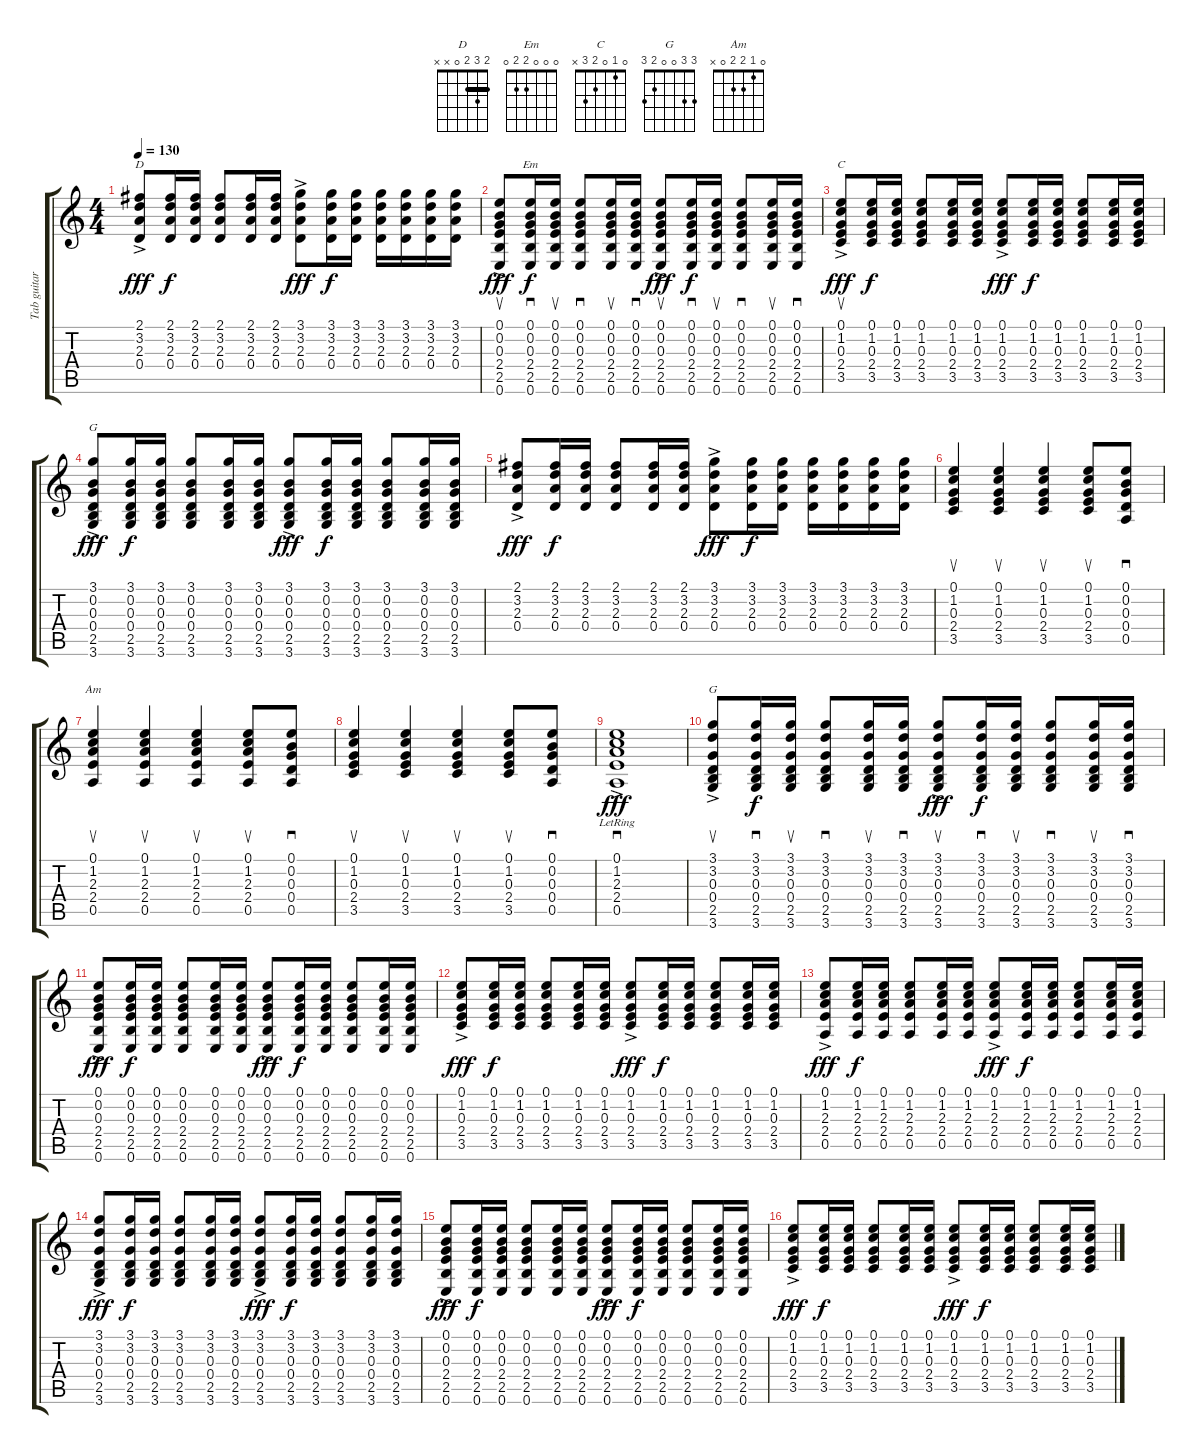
\track ("Tab guitare rithm" "Tab guitar") {instrument acousticguitarsteel}
\staff {score tabs}
\tuning (E4 B3 G3 D3 A2 E2) {hide}
\chord ("D" 2 3 2 0 x x) {barre 2}
\chord ("Em" 0 0 0 2 2 0)
\chord ("C" 0 1 0 2 3 x)
\chord ("G" 3 0 0 0 2 3)
\chord ("Am" 0 1 2 2 0 x)
\chord ("G" 3 3 0 0 2 3)
\ts (4 4)
\tempo 130
\clef g2
\ks c
(2.1{ac} 3.2 2.3 0.4).8{ch "D" dy fff} (2.1 3.2 2.3 0.4).16{dy f} (2.1 3.2 2.3 0.4).16 (2.1 3.2 2.3 0.4).8 (2.1 3.2 2.3 0.4).16 (2.1 3.2 2.3 0.4).16 (3.1{ac} 3.2 2.3 0.4).8{dy fff} (3.1 3.2 2.3 0.4).16{dy f} (3.1 3.2 2.3 0.4).16 (3.1 3.2 2.3 0.4).16 (3.1 3.2 2.3 0.4).16 (3.1 3.2 2.3 0.4).16 (3.1 3.2 2.3 0.4).16 |
(0.1{ac} 0.2 0.3 2.4 2.5 0.6).8{su dy fff} (0.1 0.2 0.3 2.4 2.5 0.6).16{sd ch "Em" dy f} (0.1 0.2 0.3 2.4 2.5 0.6).16{su} (0.1 0.2 0.3 2.4 2.5 0.6).8{sd} (0.1 0.2 0.3 2.4 2.5 0.6).16{su} (0.1 0.2 0.3 2.4 2.5 0.6).16{sd} (0.1{ac} 0.2 0.3 2.4 2.5 0.6).8{su dy fff} (0.1 0.2 0.3 2.4 2.5 0.6).16{sd dy f} (0.1 0.2 0.3 2.4 2.5 0.6).16{su} (0.1 0.2 0.3 2.4 2.5 0.6).8{sd} (0.1 0.2 0.3 2.4 2.5 0.6).16{su} (0.1 0.2 0.3 2.4 2.5 0.6).16{sd} |
(0.1{ac} 1.2 0.3 2.4 3.5).8{su ch "C" dy fff} (0.1 1.2 0.3 2.4 3.5).16{dy f} (0.1 1.2 0.3 2.4 3.5).16 (0.1 1.2 0.3 2.4 3.5).8 (0.1 1.2 0.3 2.4 3.5).16 (0.1 1.2 0.3 2.4 3.5).16 (0.1{ac} 1.2 0.3 2.4 3.5).8{dy fff} (0.1 1.2 0.3 2.4 3.5).16{dy f} (0.1 1.2 0.3 2.4 3.5).16 (0.1 1.2 0.3 2.4 3.5).8 (0.1 1.2 0.3 2.4 3.5).16 (0.1 1.2 0.3 2.4 3.5).16 |
(3.1{ac} 0.2 0.3 0.4 2.5 3.6).8{ch "G" dy fff} (3.1 0.2 0.3 0.4 2.5 3.6).16{dy f} (3.1 0.2 0.3 0.4 2.5 3.6).16 (3.1 0.2 0.3 0.4 2.5 3.6).8 (3.1 0.2 0.3 0.4 2.5 3.6).16 (3.1 0.2 0.3 0.4 2.5 3.6).16 (3.1{ac} 0.2 0.3 0.4 2.5 3.6).8{dy fff} (3.1 0.2 0.3 0.4 2.5 3.6).16{dy f} (3.1 0.2 0.3 0.4 2.5 3.6).16 (3.1 0.2 0.3 0.4 2.5 3.6).8 (3.1 0.2 0.3 0.4 2.5 3.6).16 (3.1 0.2 0.3 0.4 2.5 3.6).16 |
(2.1{ac} 3.2 2.3 0.4).8{dy fff} (2.1 3.2 2.3 0.4).16{dy f} (2.1 3.2 2.3 0.4).16 (2.1 3.2 2.3 0.4).8 (2.1 3.2 2.3 0.4).16 (2.1 3.2 2.3 0.4).16 (3.1{ac} 3.2 2.3 0.4).8{dy fff} (3.1 3.2 2.3 0.4).16{dy f} (3.1 3.2 2.3 0.4).16 (3.1 3.2 2.3 0.4).16 (3.1 3.2 2.3 0.4).16 (3.1 3.2 2.3 0.4).16 (3.1 3.2 2.3 0.4).16 |
(0.1 1.2 0.3 2.4 3.5).4{su} (0.1 1.2 0.3 2.4 3.5).4{su} (0.1 1.2 0.3 2.4 3.5).4{su} (0.1 1.2 0.3 2.4 3.5).8{su} (0.1 0.2 0.3 0.4 0.5).8{sd} |
(0.1 1.2 2.3 2.4 0.5).4{su ch "Am"} (0.1 1.2 2.3 2.4 0.5).4{su} (0.1 1.2 2.3 2.4 0.5).4{su} (0.1 1.2 2.3 2.4 0.5).8{su} (0.1 0.2 0.3 0.4 0.5).8{sd} |
(0.1 1.2 0.3 2.4 3.5).4{su} (0.1 1.2 0.3 2.4 3.5).4{su} (0.1 1.2 0.3 2.4 3.5).4{su} (0.1 1.2 0.3 2.4 3.5).8{su} (0.1 0.2 0.3 0.4 0.5).8{sd} |
(0.1 1.2 2.3 2.4 0.5{ac lr}).1{sd dy fff} |
(3.1{ac} 3.2 0.3 0.4 2.5 3.6).8{su ch "G"} (3.1 3.2 0.3 0.4 2.5 3.6).16{sd dy f} (3.1 3.2 0.3 0.4 2.5 3.6).16{su} (3.1 3.2 0.3 0.4 2.5 3.6).8{sd} (3.1 3.2 0.3 0.4 2.5 3.6).16{su} (3.1 3.2 0.3 0.4 2.5 3.6).16{sd} (3.1{ac} 3.2 0.3 0.4 2.5 3.6).8{su dy fff} (3.1 3.2 0.3 0.4 2.5 3.6).16{sd dy f} (3.1 3.2 0.3 0.4 2.5 3.6).16{su} (3.1 3.2 0.3 0.4 2.5 3.6).8{sd} (3.1 3.2 0.3 0.4 2.5 3.6).16{su} (3.1 3.2 0.3 0.4 2.5 3.6).16{sd} |
(0.1{ac} 0.2 0.3 2.4 2.5 0.6).8{dy fff} (0.1 0.2 0.3 2.4 2.5 0.6).16{dy f} (0.1 0.2 0.3 2.4 2.5 0.6).16 (0.1 0.2 0.3 2.4 2.5 0.6).8 (0.1 0.2 0.3 2.4 2.5 0.6).16 (0.1 0.2 0.3 2.4 2.5 0.6).16 (0.1{ac} 0.2 0.3 2.4 2.5 0.6).8{dy fff} (0.1 0.2 0.3 2.4 2.5 0.6).16{dy f} (0.1 0.2 0.3 2.4 2.5 0.6).16 (0.1 0.2 0.3 2.4 2.5 0.6).8 (0.1 0.2 0.3 2.4 2.5 0.6).16 (0.1 0.2 0.3 2.4 2.5 0.6).16 |
(0.1{ac} 1.2 0.3 2.4 3.5).8{dy fff} (0.1 1.2 0.3 2.4 3.5).16{dy f} (0.1 1.2 0.3 2.4 3.5).16 (0.1 1.2 0.3 2.4 3.5).8 (0.1 1.2 0.3 2.4 3.5).16 (0.1 1.2 0.3 2.4 3.5).16 (0.1{ac} 1.2 0.3 2.4 3.5).8{dy fff} (0.1 1.2 0.3 2.4 3.5).16{dy f} (0.1 1.2 0.3 2.4 3.5).16 (0.1 1.2 0.3 2.4 3.5).8 (0.1 1.2 0.3 2.4 3.5).16 (0.1 1.2 0.3 2.4 3.5).16 |
(0.1{ac} 1.2 2.3 2.4 0.5).8{dy fff} (0.1 1.2 2.3 2.4 0.5).16{dy f} (0.1 1.2 2.3 2.4 0.5).16 (0.1 1.2 2.3 2.4 0.5).8 (0.1 1.2 2.3 2.4 0.5).16 (0.1 1.2 2.3 2.4 0.5).16 (0.1{ac} 1.2 2.3 2.4 0.5).8{dy fff} (0.1 1.2 2.3 2.4 0.5).16{dy f} (0.1 1.2 2.3 2.4 0.5).16 (0.1 1.2 2.3 2.4 0.5).8 (0.1 1.2 2.3 2.4 0.5).16 (0.1 1.2 2.3 2.4 0.5).16 |
(3.1{ac} 3.2 0.3 0.4 2.5 3.6).8{dy fff} (3.1 3.2 0.3 0.4 2.5 3.6).16{dy f} (3.1 3.2 0.3 0.4 2.5 3.6).16 (3.1 3.2 0.3 0.4 2.5 3.6).8 (3.1 3.2 0.3 0.4 2.5 3.6).16 (3.1 3.2 0.3 0.4 2.5 3.6).16 (3.1{ac} 3.2 0.3 0.4 2.5 3.6).8{dy fff} (3.1 3.2 0.3 0.4 2.5 3.6).16{dy f} (3.1 3.2 0.3 0.4 2.5 3.6).16 (3.1 3.2 0.3 0.4 2.5 3.6).8 (3.1 3.2 0.3 0.4 2.5 3.6).16 (3.1 3.2 0.3 0.4 2.5 3.6).16 |
(0.1{ac} 0.2 0.3 2.4 2.5 0.6).8{dy fff} (0.1 0.2 0.3 2.4 2.5 0.6).16{dy f} (0.1 0.2 0.3 2.4 2.5 0.6).16 (0.1 0.2 0.3 2.4 2.5 0.6).8 (0.1 0.2 0.3 2.4 2.5 0.6).16 (0.1 0.2 0.3 2.4 2.5 0.6).16 (0.1{ac} 0.2 0.3 2.4 2.5 0.6).8{dy fff} (0.1 0.2 0.3 2.4 2.5 0.6).16{dy f} (0.1 0.2 0.3 2.4 2.5 0.6).16 (0.1 0.2 0.3 2.4 2.5 0.6).8 (0.1 0.2 0.3 2.4 2.5 0.6).16 (0.1 0.2 0.3 2.4 2.5 0.6).16 |
(0.1{ac} 1.2 0.3 2.4 3.5).8{dy fff} (0.1 1.2 0.3 2.4 3.5).16{dy f} (0.1 1.2 0.3 2.4 3.5).16 (0.1 1.2 0.3 2.4 3.5).8 (0.1 1.2 0.3 2.4 3.5).16 (0.1 1.2 0.3 2.4 3.5).16 (0.1{ac} 1.2 0.3 2.4 3.5).8{dy fff} (0.1 1.2 0.3 2.4 3.5).16{dy f} (0.1 1.2 0.3 2.4 3.5).16 (0.1 1.2 0.3 2.4 3.5).8 (0.1 1.2 0.3 2.4 3.5).16 (0.1 1.2 0.3 2.4 3.5).16
